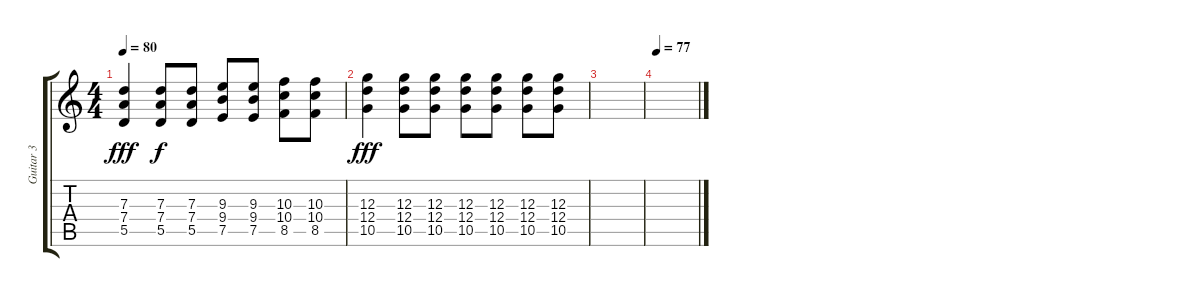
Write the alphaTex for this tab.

\track ("Guitar 3" "Guitar 3") {instrument overdrivenguitar}
\staff {score tabs}
\tuning (E4 B3 G3 D3 A2 E2) {hide}
\ts (4 4)
\tempo 80
\clef g2
\ks c
(7.3 7.4 5.5).4{dy fff} (7.3 7.4 5.5).8{dy f} (7.3 7.4 5.5).8 (9.3 9.4 7.5).8 (9.3 9.4 7.5).8 (10.3 10.4 8.5).8 (10.3 10.4 8.5).8 |
(12.3 12.4 10.5).4{dy fff} (12.3 12.4 10.5).8 (12.3 12.4 10.5).8 (12.3 12.4 10.5).8 (12.3 12.4 10.5).8 (12.3 12.4 10.5).8 (12.3 12.4 10.5).8 |
|
\tempo 77
